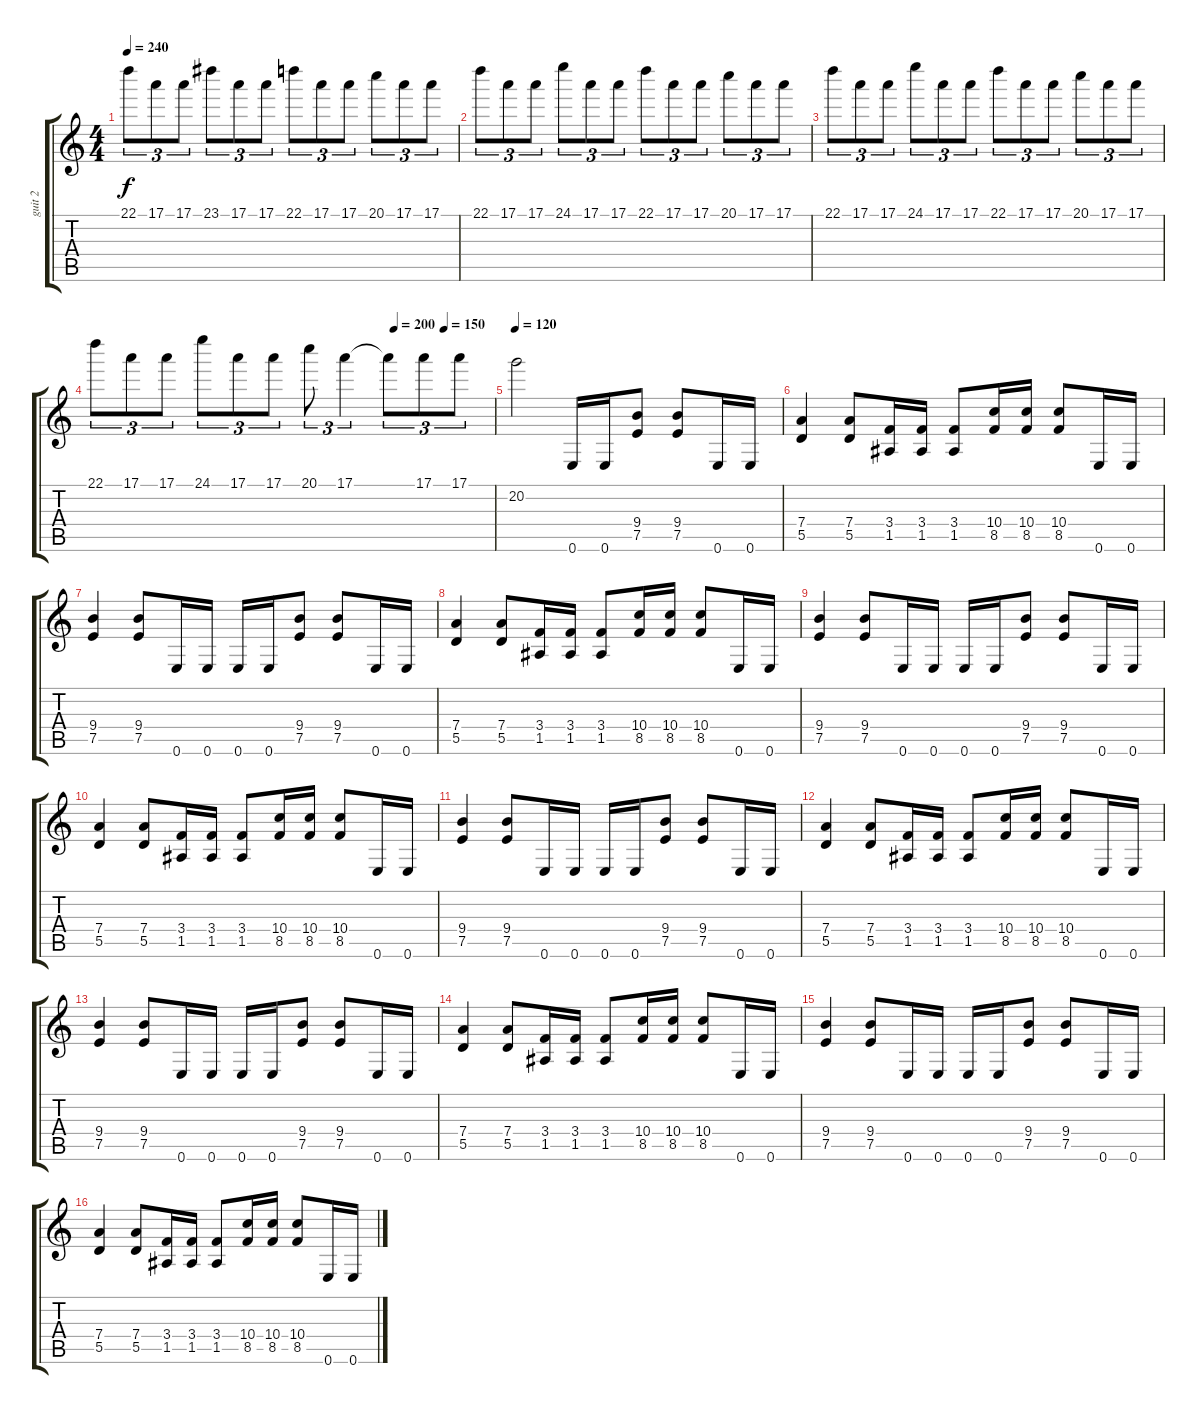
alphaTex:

\track ("guit 2" "guit 2") {instrument distortionguitar}
\staff {score tabs}
\tuning (E4 B3 G3 D3 A2 E2) {hide}
\ts (4 4)
\tempo 240
\clef g2
\ks c
22.1.8{tu (3 2) dy f} 17.1.8{tu (3 2)} 17.1.8{tu (3 2)} 23.1.8{tu (3 2)} 17.1.8{tu (3 2)} 17.1.8{tu (3 2)} 22.1.8{tu (3 2)} 17.1.8{tu (3 2)} 17.1.8{tu (3 2)} 20.1.8{tu (3 2)} 17.1.8{tu (3 2)} 17.1.8{tu (3 2)} |
22.1.8{tu (3 2)} 17.1.8{tu (3 2)} 17.1.8{tu (3 2)} 24.1.8{tu (3 2)} 17.1.8{tu (3 2)} 17.1.8{tu (3 2)} 22.1.8{tu (3 2)} 17.1.8{tu (3 2)} 17.1.8{tu (3 2)} 20.1.8{tu (3 2)} 17.1.8{tu (3 2)} 17.1.8{tu (3 2)} |
22.1.8{tu (3 2)} 17.1.8{tu (3 2)} 17.1.8{tu (3 2)} 24.1.8{tu (3 2)} 17.1.8{tu (3 2)} 17.1.8{tu (3 2)} 22.1.8{tu (3 2)} 17.1.8{tu (3 2)} 17.1.8{tu (3 2)} 20.1.8{tu (3 2)} 17.1.8{tu (3 2)} 17.1.8{tu (3 2)} |
\tempo (200 0.75)
\tempo (150 0.875)
22.1.8{tu (3 2)} 17.1.8{tu (3 2)} 17.1.8{tu (3 2)} 24.1.8{tu (3 2)} 17.1.8{tu (3 2)} 17.1.8{tu (3 2)} 20.1.8{tu (3 2)} 17.1.4{tu (3 2)} 17.1{t}.8{tu (3 2)} 17.1.8{tu (3 2)} 17.1.8{tu (3 2)} |
\tempo 120
20.2.2 0.6.16 0.6.16 (9.4 7.5).8 (9.4 7.5).8 0.6.16 0.6.16 |
(7.4 5.5).4 (7.4 5.5).8 (3.4 1.5).16 (3.4 1.5).16 (3.4 1.5).8 (10.4 8.5).16 (10.4 8.5).16 (10.4 8.5).8 0.6.16 0.6.16 |
(9.4 7.5).4 (9.4 7.5).8 0.6.16 0.6.16 0.6.16 0.6.16 (9.4 7.5).8 (9.4 7.5).8 0.6.16 0.6.16 |
(7.4 5.5).4 (7.4 5.5).8 (3.4 1.5).16 (3.4 1.5).16 (3.4 1.5).8 (10.4 8.5).16 (10.4 8.5).16 (10.4 8.5).8 0.6.16 0.6.16 |
(9.4 7.5).4 (9.4 7.5).8 0.6.16 0.6.16 0.6.16 0.6.16 (9.4 7.5).8 (9.4 7.5).8 0.6.16 0.6.16 |
(7.4 5.5).4 (7.4 5.5).8 (3.4 1.5).16 (3.4 1.5).16 (3.4 1.5).8 (10.4 8.5).16 (10.4 8.5).16 (10.4 8.5).8 0.6.16 0.6.16 |
(9.4 7.5).4 (9.4 7.5).8 0.6.16 0.6.16 0.6.16 0.6.16 (9.4 7.5).8 (9.4 7.5).8 0.6.16 0.6.16 |
(7.4 5.5).4 (7.4 5.5).8 (3.4 1.5).16 (3.4 1.5).16 (3.4 1.5).8 (10.4 8.5).16 (10.4 8.5).16 (10.4 8.5).8 0.6.16 0.6.16 |
(9.4 7.5).4 (9.4 7.5).8 0.6.16 0.6.16 0.6.16 0.6.16 (9.4 7.5).8 (9.4 7.5).8 0.6.16 0.6.16 |
(7.4 5.5).4 (7.4 5.5).8 (3.4 1.5).16 (3.4 1.5).16 (3.4 1.5).8 (10.4 8.5).16 (10.4 8.5).16 (10.4 8.5).8 0.6.16 0.6.16 |
(9.4 7.5).4 (9.4 7.5).8 0.6.16 0.6.16 0.6.16 0.6.16 (9.4 7.5).8 (9.4 7.5).8 0.6.16 0.6.16 |
(7.4 5.5).4 (7.4 5.5).8 (3.4 1.5).16 (3.4 1.5).16 (3.4 1.5).8 (10.4 8.5).16 (10.4 8.5).16 (10.4 8.5).8 0.6.16 0.6.16
